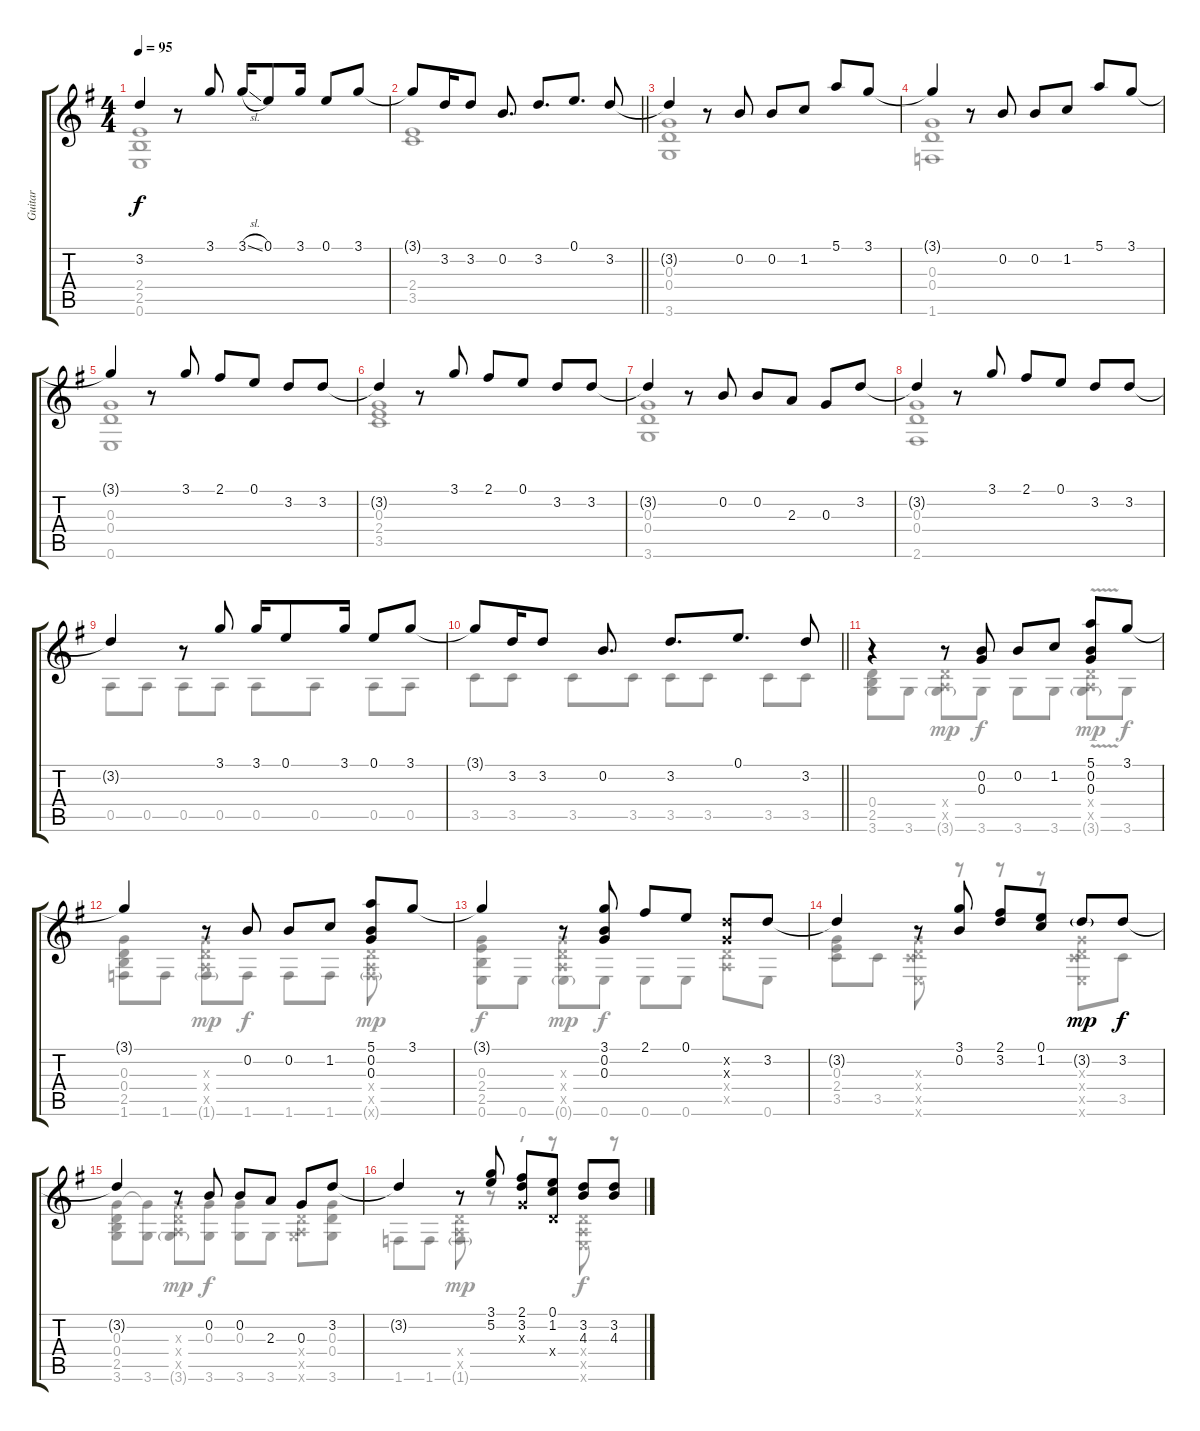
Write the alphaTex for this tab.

\track ("Guitar" "Guitar") {instrument acousticguitarsteel}
\staff {score tabs}
\tuning (E4 B3 G3 D3 A2 E2) {hide}
\voice
\ts (4 4)
\tempo 95
\clef g2
\ks g
3.2{t}.4{dy f} r.8 3.1.8 3.1{sl}.16 0.1.8 3.1.16 0.1.8 3.1.8 |
\barLineRight lightlight
3.1{t}.8 3.2.16 3.2.8 0.2.8{d} 3.2.8{d} 0.1.8{d} 3.2.8 |
3.2{t}.4 r.8 0.2.8 0.2.8 1.2.8 5.1.8 3.1.8 |
3.1{t}.4 r.8 0.2.8 0.2.8 1.2.8 5.1.8 3.1.8 |
3.1{t}.4 r.8 3.1.8 2.1.8 0.1.8 3.2.8 3.2.8 |
3.2{t}.4 r.8 3.1.8 2.1.8 0.1.8 3.2.8 3.2.8 |
3.2{t}.4 r.8 0.2.8 0.2.8 2.3.8 0.3.8 3.2.8 |
3.2{t}.4 r.8 3.1.8 2.1.8 0.1.8 3.2.8 3.2.8 |
3.2{t}.4 r.8 3.1.8 3.1.16 0.1.8 3.1.16 0.1.8 3.1.8 |
\barLineRight lightlight
3.1{t}.8 3.2.16 3.2.8 0.2.8{d} 3.2.8{d} 0.1.8{d} 3.2.8 |
r.4 r.8 (0.2 0.3).8 0.2.8 1.2.8 (5.1 0.2 0.3).8 3.1.8 |
3.1{t}.4 r.8 0.2.8 0.2.8 1.2.8 (5.1 0.2 0.3).8 3.1.8 |
3.1{t}.4 r.8 (3.1 0.2 0.3).8 2.1.8 0.1.8 (3.2{x} 0.3{x}).8 3.2.8 |
3.2{t}.4 r.8 (3.1 0.2).8 (2.1 3.2).8 (0.1 1.2).8 3.2{g}.8{dy mp} 3.2.8{dy f} |
3.2{t}.4 r.8 0.2.8 0.2.8 2.3.8 0.3.8 3.2.8 |
3.2{t}.4 r.8 (3.1 5.2).8 (2.1 3.2 0.3{x}).8 (0.1 1.2 0.4{x}).8 (3.2 4.3).8 (3.2 4.3).8
\voice
\clef g2
\ottava regular
\simile none
\ks g
(2.4 2.5 0.6).1{dy f} |
\barLineRight lightlight
(2.4 3.5).1 |
(0.3 0.4 3.6).1 |
(0.3 0.4 1.6).1 |
(0.3 0.4 0.6).1 |
(0.3 2.4 3.5).1 |
(0.3 0.4 3.6).1 |
(0.3 0.4 2.6).1 |
0.5.8 0.5.8 0.5.8 0.5.8 0.5.8 0.5.8 0.5.8 0.5.8 |
\barLineRight lightlight
3.5.8 3.5.8 3.5.8 3.5.8 3.5.8 3.5.8 3.5.8 3.5.8 |
(0.4 2.5 3.6).8 3.6.8 (0.4{x} 0.5{x} 3.6{g}).8{dy mp} 3.6.8{dy f} 3.6.8 3.6.8 (0.4{x} 0.5{x} 3.6{v g}).8{dy mp} 3.6.8{dy f} |
(0.3 0.4 2.5 1.6).8 1.6.8 (0.3{x} 0.4{x} 0.5{x} 1.6{g}).8{dy mp} 1.6.8{dy f} 1.6.8 1.6.8 (0.4{x} 0.5{x} 1.6{g x}).8{dy mp} |
(0.3 2.4 2.5 0.6).8{dy f} 0.6.8 (0.3{x} 0.4{x} 0.5{x} 0.6{g}).8{dy mp} 0.6.8{dy f} 0.6.8 0.6.8 (0.4{x} 0.5{x}).8 0.6.8 |
(0.3 2.4 3.5).8 3.5.8 (0.3{x} 0.4{x} 3.5{x} 0.6{x}).8 r.8 r.8 r.8 (0.3{x} 0.4{x} 3.5{x} 0.6{x}).8 3.5.8 |
(0.3 0.4 2.5 3.6).8 (0.3{t} 3.6).8 (0.3{x} 0.4{x} 0.5{x} 3.6{g}).8{dy mp} (0.3 3.6).8{dy f} (0.3 3.6).8 3.6.8 (0.4{x} 0.5{x} 3.6{x}).8 (0.3 0.4 3.6).8 |
1.6.8 1.6.8 (0.4{x} 0.5{x} 1.6{g}).8{dy mp} r.8 r.8 r.8 (0.4{x} 0.5{x} 0.6{x}).8{dy f} r.8
